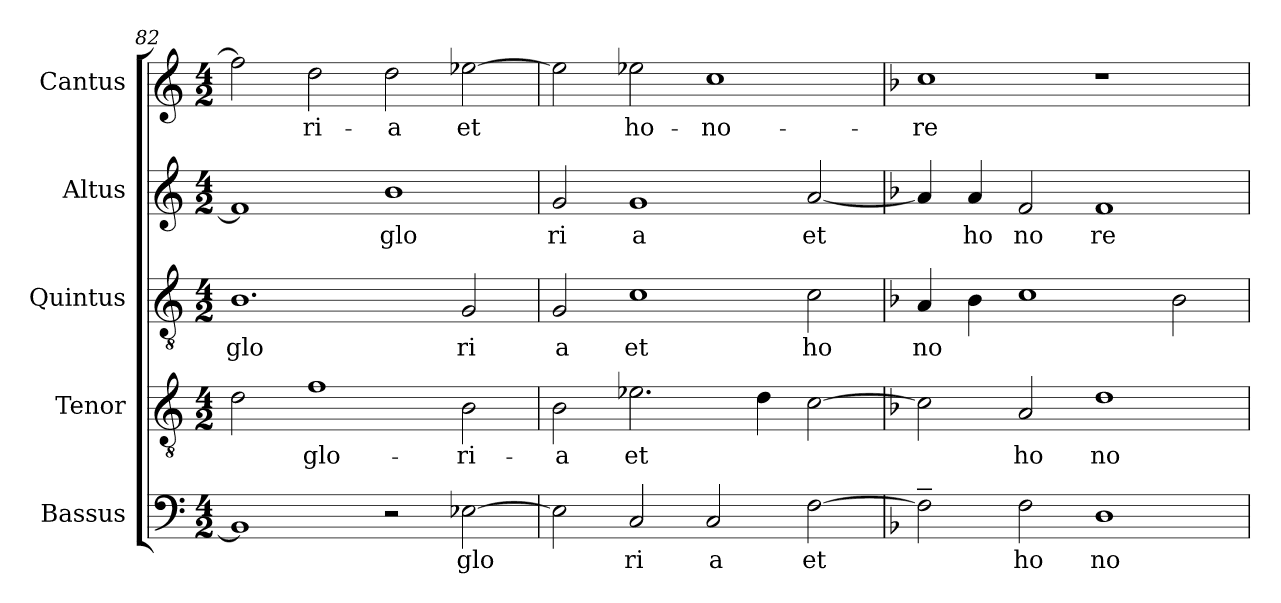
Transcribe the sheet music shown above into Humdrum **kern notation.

**kern	**text	**kern	**text	**kern	**text	**kern	**text	**kern	**text
*part5	*part5	*part4	*part4	*part3	*part3	*part2	*part2	*part1	*part1
*staff5	*staff5	*staff4	*staff4	*staff3	*staff3	*staff2	*staff2	*staff1	*staff1
*I"Bassus	*	*I"Tenor	*	*I"Quintus	*	*I"Altus	*	*I"Cantus	*
*I'Bassus	*	*I'Tenor	*	*I'Quintus	*	*I'Altus	*	*I'Cantus	*
*clefF4	*	*clefGv2	*	*clefGv2	*	*clefG2	*	*clefG2	*
*k[]	*	*k[]	*	*k[]	*	*k[]	*	*k[]	*
*C:	*	*C:	*	*C:	*	*C:	*	*C:	*
*M4/2	*	*M4/2	*	*M4/2	*	*M4/2	*	*M4/2	*
=82	=82	=82	=82	=82	=82	=82	=82	=82	=82
!	!	!	!	!	!LO:LY:b:cj	!	!	!	!
1BB]	.	2d\	.	1.B	glo	1f]	.	2ff>\]	.
!	!	!	!LO:LY:b:cj	!	!	!	!	!	!LO:LY:b:cj
.	.	1f	glo-	.	.	.	.	2dd\	-ri-
!	!	!	!	!	!	!	!LO:LY:b:cj	!	!LO:LY:b:cj
2r	.	.	.	.	.	1b	glo	2dd\	-a
!	!LO:LY:b	!	!LO:LY:b:cj	!	!LO:LY:b:cj	!	!	!	!LO:LY:b:cj
[>2E-X\	glo	2B\	-ri-	2G/	ri	.	.	[>2ee-X\	et
=83	=83	=83	=83	=83	=83	=83	=83	=83	=83
!	!	!	!LO:LY:b:cj	!	!LO:LY:b:cj	!	!LO:LY:b:cj	!	!
2E-\]	.	2B\	-a	2G/	a	2g/	ri	2ee-\]	.
!	!LO:LY:b:cj	!	!LO:LY:b:cj	!	!LO:LY:b:cj	!	!LO:LY:b:cj	!	!LO:LY:b:cj
2C/	ri	2.e-\	et	1c	et	1g	a	2ee-X\	ho-
!	!LO:LY:b:cj	!	!	!	!	!	!	!	!LO:LY:b:cj
2C/	a	.	.	.	.	.	.	1cc	-no-
.	.	4d\	.	.	.	.	.	.	.
!	!LO:LY:b:cj	!	!	!	!LO:LY:b:cj	!	!LO:LY:b:cj	!	!
[>2F\	et	[<2c\	.	2c\	ho	[>2a/	et	.	.
!!LO:LB:g=z
=84	=84	=84	=84	=84	=84	=84	=84	=84	=84
*k[b-]	*	*k[b-]	*	*k[b-]	*	*k[b-]	*	*k[b-]	*
*F:	*	*F:	*	*F:	*	*F:	*	*F:	*
!	!	!	!	!	!LO:LY:b:cj	!	!	!	!LO:LY:b:cj
2F~>\]	.	2c\]	.	4A/	no	4a/]	.	1cc	-re
!	!	!	!	!	!	!	!LO:LY:b:cj	!	!
.	.	.	.	4B-\	.	4a/	ho	.	.
!	!LO:LY:b:cj	!	!LO:LY:b:cj	!	!	!	!LO:LY:b:cj	!	!
2F\	ho	2A/	ho	1c	.	2f/	no	.	.
!	!LO:LY:b:cj	!	!LO:LY:b:cj	!	!	!	!LO:LY:b:cj	!	!
1D	no	1d	no	.	.	1f	re	1r	.
.	.	.	.	2B-\	.	.	.	.	.
=	=	=	=	=	=	=	=	=	=
*-	*-	*-	*-	*-	*-	*-	*-	*-	*-
